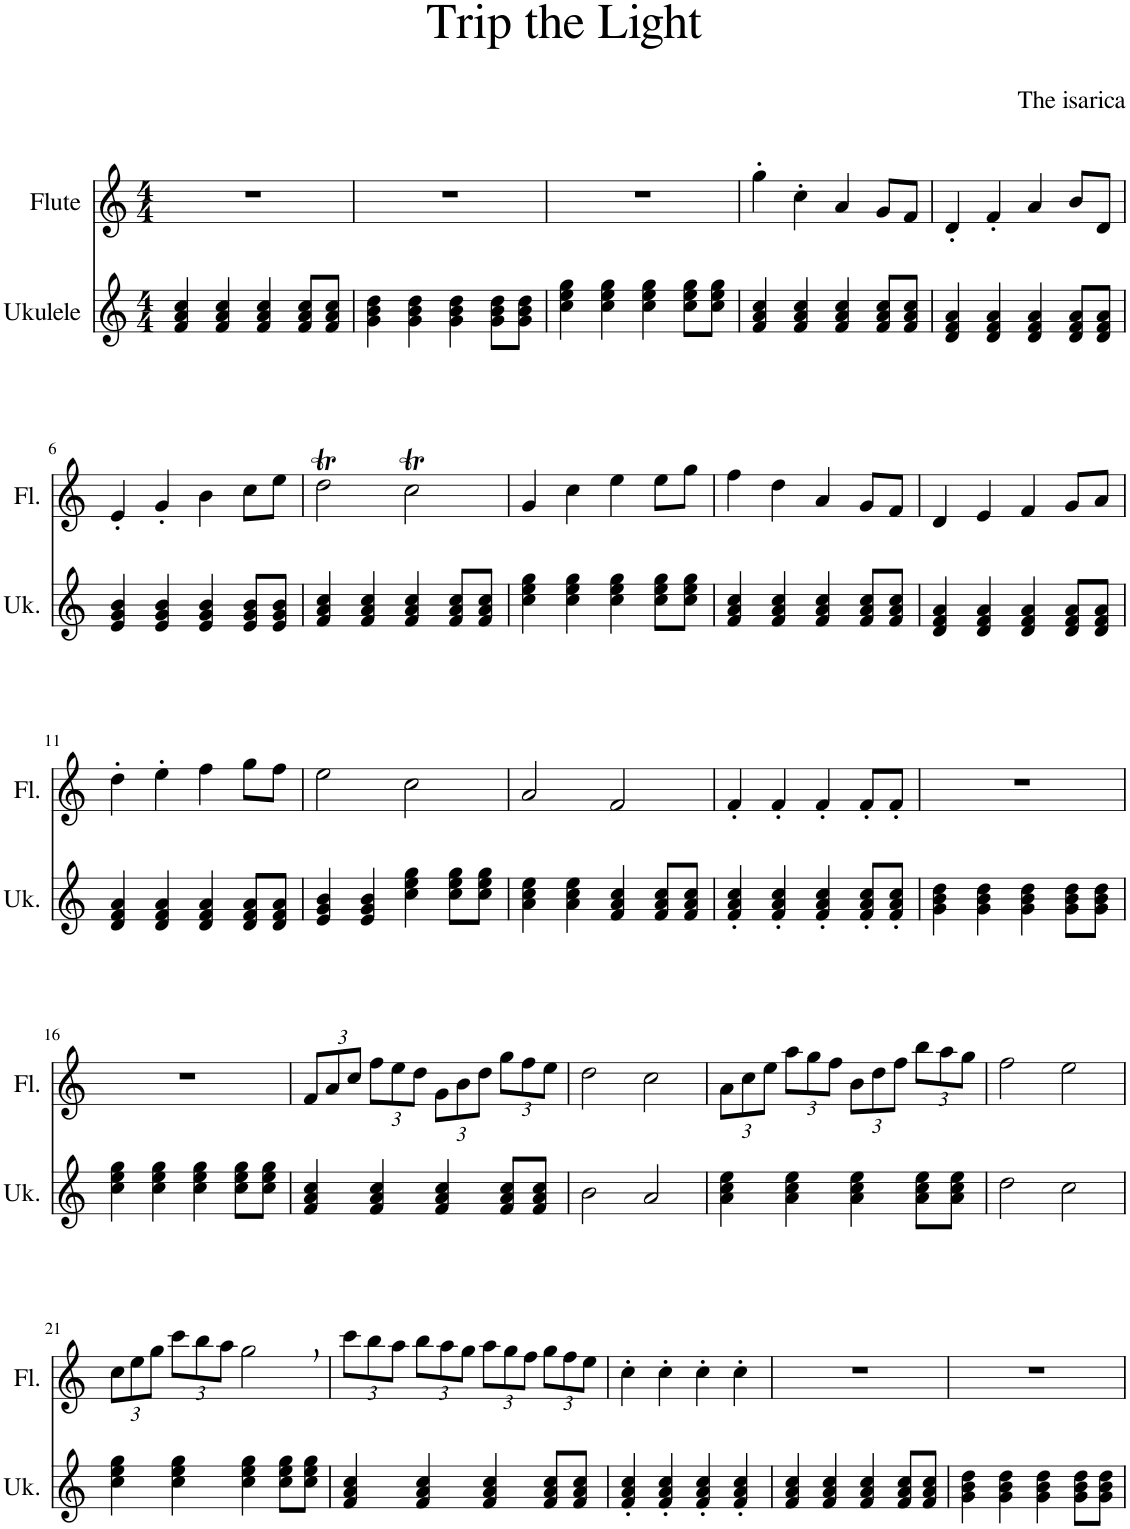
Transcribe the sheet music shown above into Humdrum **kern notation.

**kern	**kern
*part2	*part1
*staff2	*staff1
*I"Ukulele	*I"Flute
*I'Uk.	*I'Fl.
*clefG2	*clefG2
*k[]	*k[]
*M4/4	*M4/4
=1	=1
4f/ 4a/ 4cc/	1r
4f/ 4a/ 4cc/	.
4f/ 4a/ 4cc/	.
8f/ 8a/ 8cc/L	.
8f/ 8a/ 8cc/J	.
=2	=2
4g\ 4b\ 4dd\	1r
4g\ 4b\ 4dd\	.
4g\ 4b\ 4dd\	.
8g\ 8b\ 8dd\L	.
8g\ 8b\ 8dd\J	.
=3	=3
4cc\ 4ee\ 4gg\	1r
4cc\ 4ee\ 4gg\	.
4cc\ 4ee\ 4gg\	.
8cc\ 8ee\ 8gg\L	.
8cc\ 8ee\ 8gg\J	.
=4	=4
4f/ 4a/ 4cc/	4gg'\
4f/ 4a/ 4cc/	4cc'\
4f/ 4a/ 4cc/	4a/
8f/ 8a/ 8cc/L	8g/L
8f/ 8a/ 8cc/J	8f/J
=5	=5
4d/ 4f/ 4a/	4d'/
4d/ 4f/ 4a/	4f'/
4d/ 4f/ 4a/	4a/
8d/ 8f/ 8a/L	8b/L
8d/ 8f/ 8a/J	8d/J
!!LO:LB:g=z
=6	=6
4e/ 4g/ 4b/	4e'/
4e/ 4g/ 4b/	4g'/
4e/ 4g/ 4b/	4b\
8e/ 8g/ 8b/L	8cc\L
8e/ 8g/ 8b/J	8ee\J
=7	=7
4f/ 4a/ 4cc/	2ddT\
4f/ 4a/ 4cc/	.
4f/ 4a/ 4cc/	2ccT\
8f/ 8a/ 8cc/L	.
8f/ 8a/ 8cc/J	.
=8	=8
4cc\ 4ee\ 4gg\	4g/
4cc\ 4ee\ 4gg\	4cc\
4cc\ 4ee\ 4gg\	4ee\
8cc\ 8ee\ 8gg\L	8ee\L
8cc\ 8ee\ 8gg\J	8gg\J
=9	=9
4f/ 4a/ 4cc/	4ff\
4f/ 4a/ 4cc/	4dd\
4f/ 4a/ 4cc/	4a/
8f/ 8a/ 8cc/L	8g/L
8f/ 8a/ 8cc/J	8f/J
=10	=10
4d/ 4f/ 4a/	4d/
4d/ 4f/ 4a/	4e/
4d/ 4f/ 4a/	4f/
8d/ 8f/ 8a/L	8g/L
8d/ 8f/ 8a/J	8a/J
!!LO:LB:g=z
=11	=11
4d/ 4f/ 4a/	4dd'\
4d/ 4f/ 4a/	4ee'\
4d/ 4f/ 4a/	4ff\
8d/ 8f/ 8a/L	8gg\L
8d/ 8f/ 8a/J	8ff\J
=12	=12
4e/ 4g/ 4b/	2ee\
4e/ 4g/ 4b/	.
4cc\ 4ee\ 4gg\	2cc\
8cc\ 8ee\ 8gg\L	.
8cc\ 8ee\ 8gg\J	.
=13	=13
4a\ 4cc\ 4ee\	2a/
4a\ 4cc\ 4ee\	.
4f/ 4a/ 4cc/	2f/
8f/ 8a/ 8cc/L	.
8f/ 8a/ 8cc/J	.
=14	=14
4f/' 4a/' 4cc/'	4f'/
4f/' 4a/' 4cc/'	4f'/
4f/' 4a/' 4cc/'	4f'/
8f/' 8a/' 8cc/'L	8f'/L
8f/' 8a/' 8cc/'J	8f'/J
=15	=15
4g\ 4b\ 4dd\	1r
4g\ 4b\ 4dd\	.
4g\ 4b\ 4dd\	.
8g\ 8b\ 8dd\L	.
8g\ 8b\ 8dd\J	.
!!LO:LB:g=z
=16	=16
4cc\ 4ee\ 4gg\	1r
4cc\ 4ee\ 4gg\	.
4cc\ 4ee\ 4gg\	.
8cc\ 8ee\ 8gg\L	.
8cc\ 8ee\ 8gg\J	.
=17	=17
*	*Xbrackettup
4f/ 4a/ 4cc/	12f/L
.	12a/
.	12cc/J
4f/ 4a/ 4cc/	12ff\L
.	12ee\
.	12dd\J
4f/ 4a/ 4cc/	12g\L
.	12b\
.	12dd\J
8f/ 8a/ 8cc/L	12gg\L
.	12ff\
8f/ 8a/ 8cc/J	.
.	12ee\J
=18	=18
2b\	2dd\
2a/	2cc\
=19	=19
4a\ 4cc\ 4ee\	12a\L
.	12cc\
.	12ee\J
4a\ 4cc\ 4ee\	12aa\L
.	12gg\
.	12ff\J
4a\ 4cc\ 4ee\	12b\L
.	12dd\
.	12ff\J
8a\ 8cc\ 8ee\L	12bb\L
.	12aa\
8a\ 8cc\ 8ee\J	.
.	12gg\J
=20	=20
2dd\	2ff\
2cc\	2ee\
!!LO:LB:g=z
=21	=21
4cc\ 4ee\ 4gg\	12cc\L
.	12ee\
.	12gg\J
4cc\ 4ee\ 4gg\	12ccc\L
.	12bb\
.	12aa\J
4cc\ 4ee\ 4gg\	2gg,\
8cc\ 8ee\ 8gg\L	.
8cc\ 8ee\ 8gg\J	.
=22	=22
4f/ 4a/ 4cc/	12ccc\L
.	12bb\
.	12aa\J
4f/ 4a/ 4cc/	12bb\L
.	12aa\
.	12gg\J
4f/ 4a/ 4cc/	12aa\L
.	12gg\
.	12ff\J
8f/ 8a/ 8cc/L	12gg\L
.	12ff\
8f/ 8a/ 8cc/J	.
.	12ee\J
=23	=23
4f/' 4a/' 4cc/'	4cc'\
4f/' 4a/' 4cc/'	4cc'\
4f/' 4a/' 4cc/'	4cc'\
4f/' 4a/' 4cc/'	4cc'\
=24	=24
4f/ 4a/ 4cc/	1r
4f/ 4a/ 4cc/	.
4f/ 4a/ 4cc/	.
8f/ 8a/ 8cc/L	.
8f/ 8a/ 8cc/J	.
=25	=25
4g\ 4b\ 4dd\	1r
4g\ 4b\ 4dd\	.
4g\ 4b\ 4dd\	.
8g\ 8b\ 8dd\L	.
8g\ 8b\ 8dd\J	.
=	=
*-	*-
